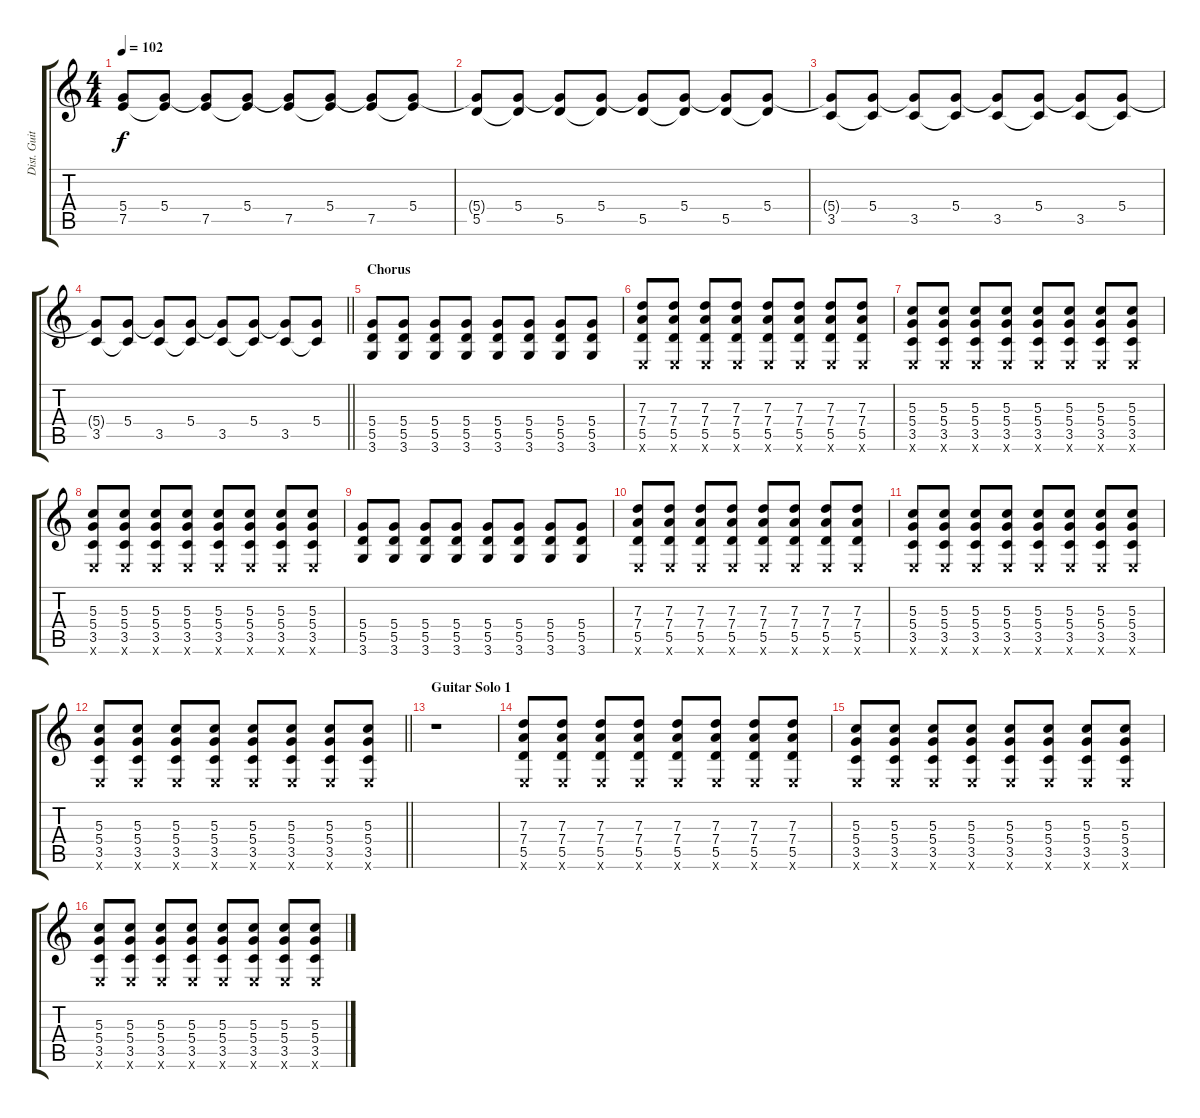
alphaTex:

\track ("Dist. Guitar" "Dist. Guit") {instrument distortionguitar}
\staff {score tabs}
\tuning (E4 B3 G3 D3 A2 E2) {hide}
\ts (4 4)
\tempo 102
\clef g2
\ks c
(5.4{t} 7.5).8{dy f} (5.4 7.5{t}).8 (5.4{t} 7.5).8 (5.4 7.5{t}).8 (5.4{t} 7.5).8 (5.4 7.5{t}).8 (5.4{t} 7.5).8 (5.4 7.5{t}).8 |
(5.4{t} 5.5).8 (5.4 5.5{t}).8 (5.4{t} 5.5).8 (5.4 5.5{t}).8 (5.4{t} 5.5).8 (5.4 5.5{t}).8 (5.4{t} 5.5).8 (5.4 5.5{t}).8 |
(5.4{t} 3.5).8 (5.4 3.5{t}).8 (5.4{t} 3.5).8 (5.4 3.5{t}).8 (5.4{t} 3.5).8 (5.4 3.5{t}).8 (5.4{t} 3.5).8 (5.4 3.5{t}).8 |
\barLineRight lightlight
(5.4{t} 3.5).8 (5.4 3.5{t}).8 (5.4{t} 3.5).8 (5.4 3.5{t}).8 (5.4{t} 3.5).8 (5.4 3.5{t}).8 (5.4{t} 3.5).8 (5.4 3.5{t}).8 |
\section ("" "Chorus")
(5.4 5.5 3.6).8 (5.4 5.5 3.6).8 (5.4 5.5 3.6).8 (5.4 5.5 3.6).8 (5.4 5.5 3.6).8 (5.4 5.5 3.6).8 (5.4 5.5 3.6).8 (5.4 5.5 3.6).8 |
(7.3 7.4 5.5 0.6{x}).8 (7.3 7.4 5.5 0.6{x}).8 (7.3 7.4 5.5 0.6{x}).8 (7.3 7.4 5.5 0.6{x}).8 (7.3 7.4 5.5 0.6{x}).8 (7.3 7.4 5.5 0.6{x}).8 (7.3 7.4 5.5 0.6{x}).8 (7.3 7.4 5.5 0.6{x}).8 |
(5.3 5.4 3.5 0.6{x}).8 (5.3 5.4 3.5 0.6{x}).8 (5.3 5.4 3.5 0.6{x}).8 (5.3 5.4 3.5 0.6{x}).8 (5.3 5.4 3.5 0.6{x}).8 (5.3 5.4 3.5 0.6{x}).8 (5.3 5.4 3.5 0.6{x}).8 (5.3 5.4 3.5 0.6{x}).8 |
(5.3 5.4 3.5 0.6{x}).8 (5.3 5.4 3.5 0.6{x}).8 (5.3 5.4 3.5 0.6{x}).8 (5.3 5.4 3.5 0.6{x}).8 (5.3 5.4 3.5 0.6{x}).8 (5.3 5.4 3.5 0.6{x}).8 (5.3 5.4 3.5 0.6{x}).8 (5.3 5.4 3.5 0.6{x}).8 |
(5.4 5.5 3.6).8 (5.4 5.5 3.6).8 (5.4 5.5 3.6).8 (5.4 5.5 3.6).8 (5.4 5.5 3.6).8 (5.4 5.5 3.6).8 (5.4 5.5 3.6).8 (5.4 5.5 3.6).8 |
(7.3 7.4 5.5 0.6{x}).8 (7.3 7.4 5.5 0.6{x}).8 (7.3 7.4 5.5 0.6{x}).8 (7.3 7.4 5.5 0.6{x}).8 (7.3 7.4 5.5 0.6{x}).8 (7.3 7.4 5.5 0.6{x}).8 (7.3 7.4 5.5 0.6{x}).8 (7.3 7.4 5.5 0.6{x}).8 |
(5.3 5.4 3.5 0.6{x}).8 (5.3 5.4 3.5 0.6{x}).8 (5.3 5.4 3.5 0.6{x}).8 (5.3 5.4 3.5 0.6{x}).8 (5.3 5.4 3.5 0.6{x}).8 (5.3 5.4 3.5 0.6{x}).8 (5.3 5.4 3.5 0.6{x}).8 (5.3 5.4 3.5 0.6{x}).8 |
\barLineRight lightlight
(5.3 5.4 3.5 0.6{x}).8 (5.3 5.4 3.5 0.6{x}).8 (5.3 5.4 3.5 0.6{x}).8 (5.3 5.4 3.5 0.6{x}).8 (5.3 5.4 3.5 0.6{x}).8 (5.3 5.4 3.5 0.6{x}).8 (5.3 5.4 3.5 0.6{x}).8 (5.3 5.4 3.5 0.6{x}).8 |
\section ("" "Guitar Solo 1")
r.1 |
(7.3 7.4 5.5 0.6{x}).8 (7.3 7.4 5.5 0.6{x}).8 (7.3 7.4 5.5 0.6{x}).8 (7.3 7.4 5.5 0.6{x}).8 (7.3 7.4 5.5 0.6{x}).8 (7.3 7.4 5.5 0.6{x}).8 (7.3 7.4 5.5 0.6{x}).8 (7.3 7.4 5.5 0.6{x}).8 |
(5.3 5.4 3.5 0.6{x}).8 (5.3 5.4 3.5 0.6{x}).8 (5.3 5.4 3.5 0.6{x}).8 (5.3 5.4 3.5 0.6{x}).8 (5.3 5.4 3.5 0.6{x}).8 (5.3 5.4 3.5 0.6{x}).8 (5.3 5.4 3.5 0.6{x}).8 (5.3 5.4 3.5 0.6{x}).8 |
(5.3 5.4 3.5 0.6{x}).8 (5.3 5.4 3.5 0.6{x}).8 (5.3 5.4 3.5 0.6{x}).8 (5.3 5.4 3.5 0.6{x}).8 (5.3 5.4 3.5 0.6{x}).8 (5.3 5.4 3.5 0.6{x}).8 (5.3 5.4 3.5 0.6{x}).8 (5.3 5.4 3.5 0.6{x}).8
